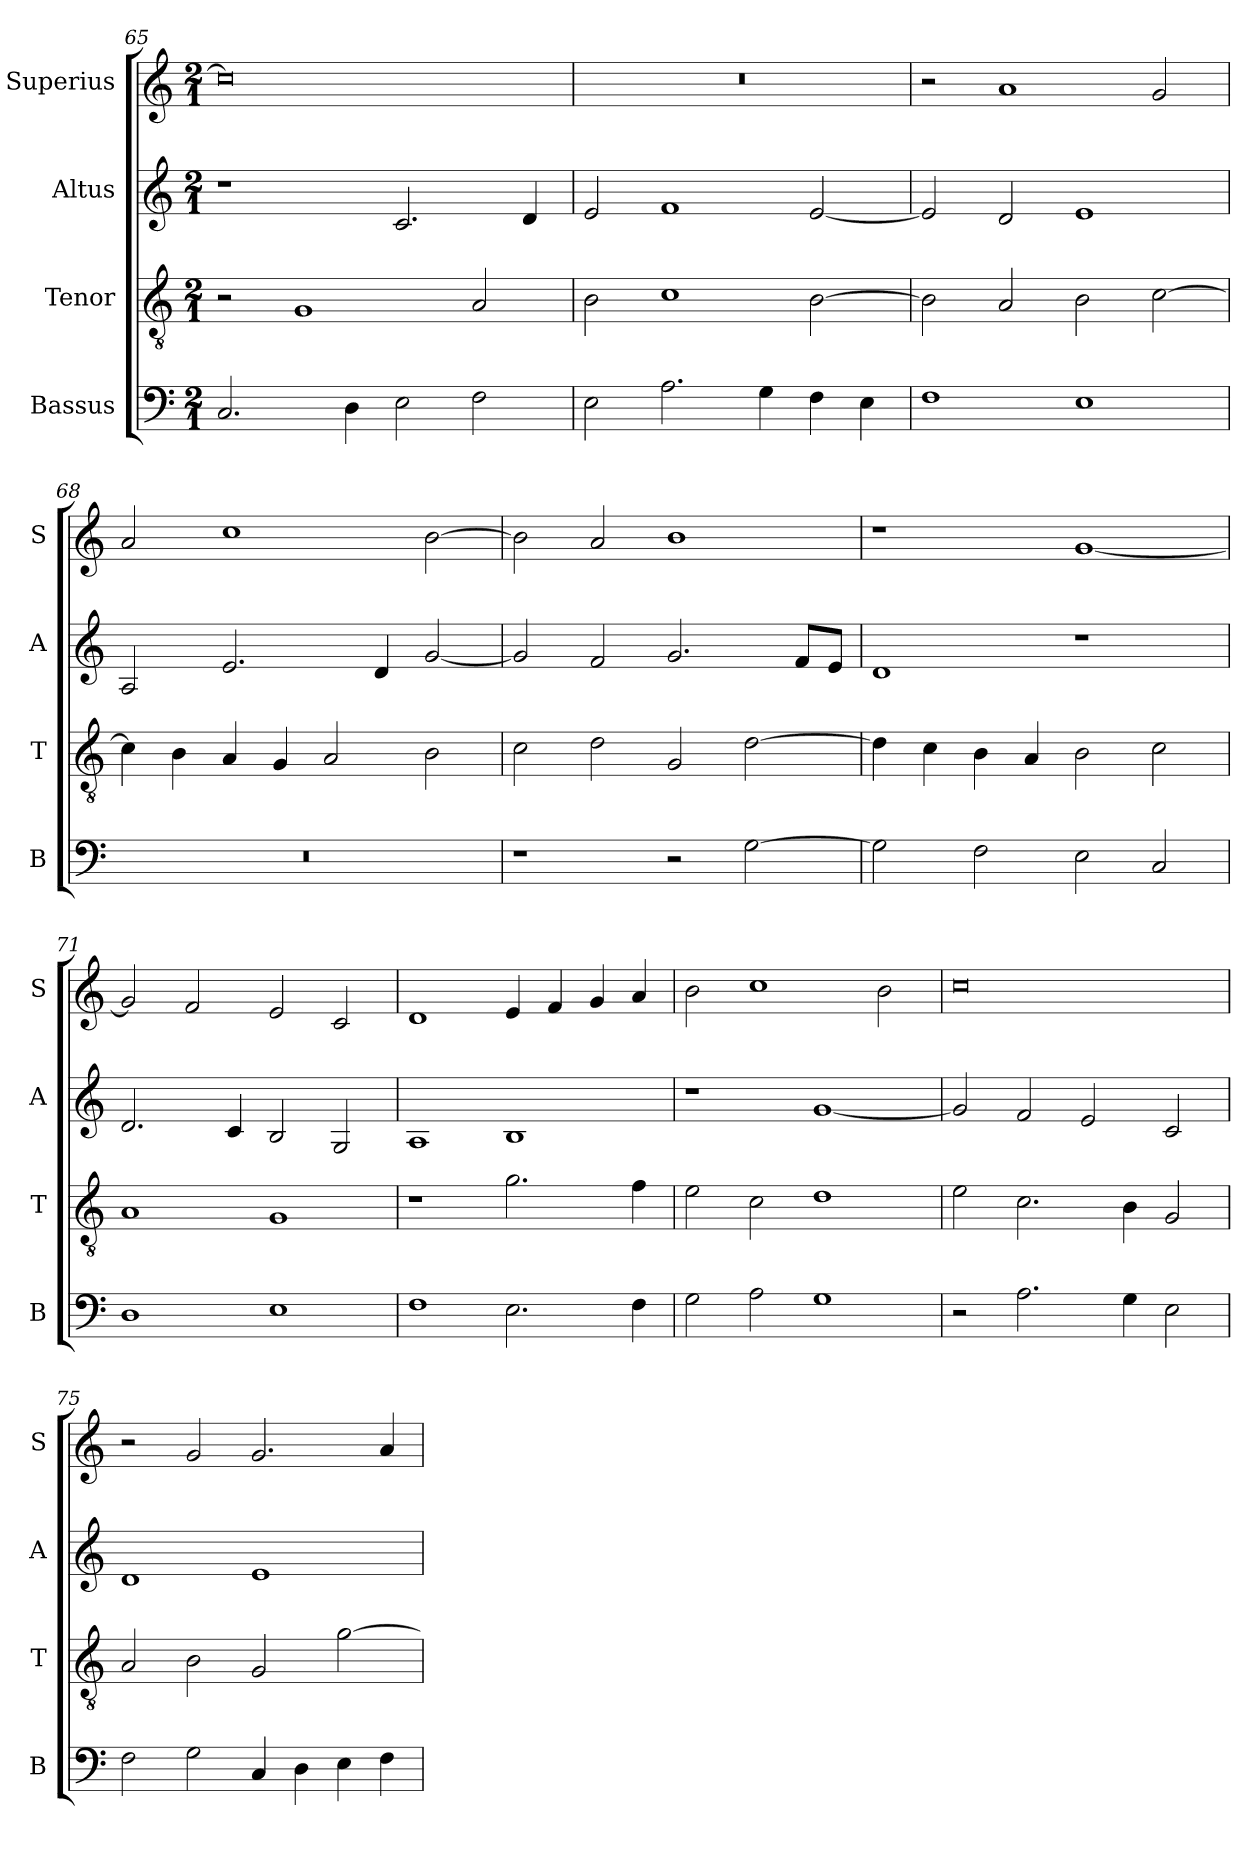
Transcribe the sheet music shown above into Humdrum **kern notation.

**kern	**kern	**kern	**kern
*part4	*part3	*part2	*part1
*staff4	*staff3	*staff2	*staff1
*I"Bassus	*I"Tenor	*I"Altus	*I"Superius
*I'B	*I'T	*I'A	*I'S
*clefF4	*clefGv2	*clefG2	*clefG2
*k[]	*k[]	*k[]	*k[]
*C:	*C:	*C:	*C:
*M2/1	*M2/1	*M2/1	*M2/1
=65	=65	=65	=65
2.C	2r	1r	0cc]
.	1G	.	.
4D	.	.	.
2E	.	2.c	.
2F	2A	.	.
.	.	4d	.
=66	=66	=66	=66
2E	2B	2e	0r
2.A	1c	1f	.
4G	.	.	.
4F	[2B	[2e	.
4E	.	.	.
=67	=67	=67	=67
1F	2B]	2e]	2r
.	2A	2d	1a
1E	2B	1e	.
.	[2c	.	2g
=68	=68	=68	=68
0r	4c]	2A	2a
.	4B	.	.
.	4A	2.e	1cc
.	4G	.	.
.	2A	.	.
.	.	4d	.
.	2B	[2g	[2b
=69	=69	=69	=69
1r	2c	2g]	2b]
.	2d	2f	2a
2r	2G	2.g	1b
[2G	[2d	.	.
.	.	8fL	.
.	.	8eJ	.
=70	=70	=70	=70
2G]	4d]	1d	1r
.	4c	.	.
2F	4B	.	.
.	4A	.	.
2E	2B	1r	[1g
2C	2c	.	.
=71	=71	=71	=71
1D	1A	2.d	2g]
.	.	.	2f
.	.	4c	.
1E	1G	2B	2e
.	.	2G	2c
=72	=72	=72	=72
1F	1r	1A	1d
2.E	2.g	1B	4e
.	.	.	4f
.	.	.	4g
4F	4f	.	4a
=73	=73	=73	=73
2G	2e	1r	2b
2A	2c	.	1cc
1G	1d	[1g	.
.	.	.	2b
=74	=74	=74	=74
2r	2e	2g]	0cc
2.A	2.c	2f	.
.	.	2e	.
4G	4B	.	.
2E	2G	2c	.
=75	=75	=75	=75
2F	2A	1d	2r
2G	2B	.	2g
4C	2G	1e	2.g
4D	.	.	.
4E	[2g	.	.
4F	.	.	4a
=	=	=	=
*-	*-	*-	*-
